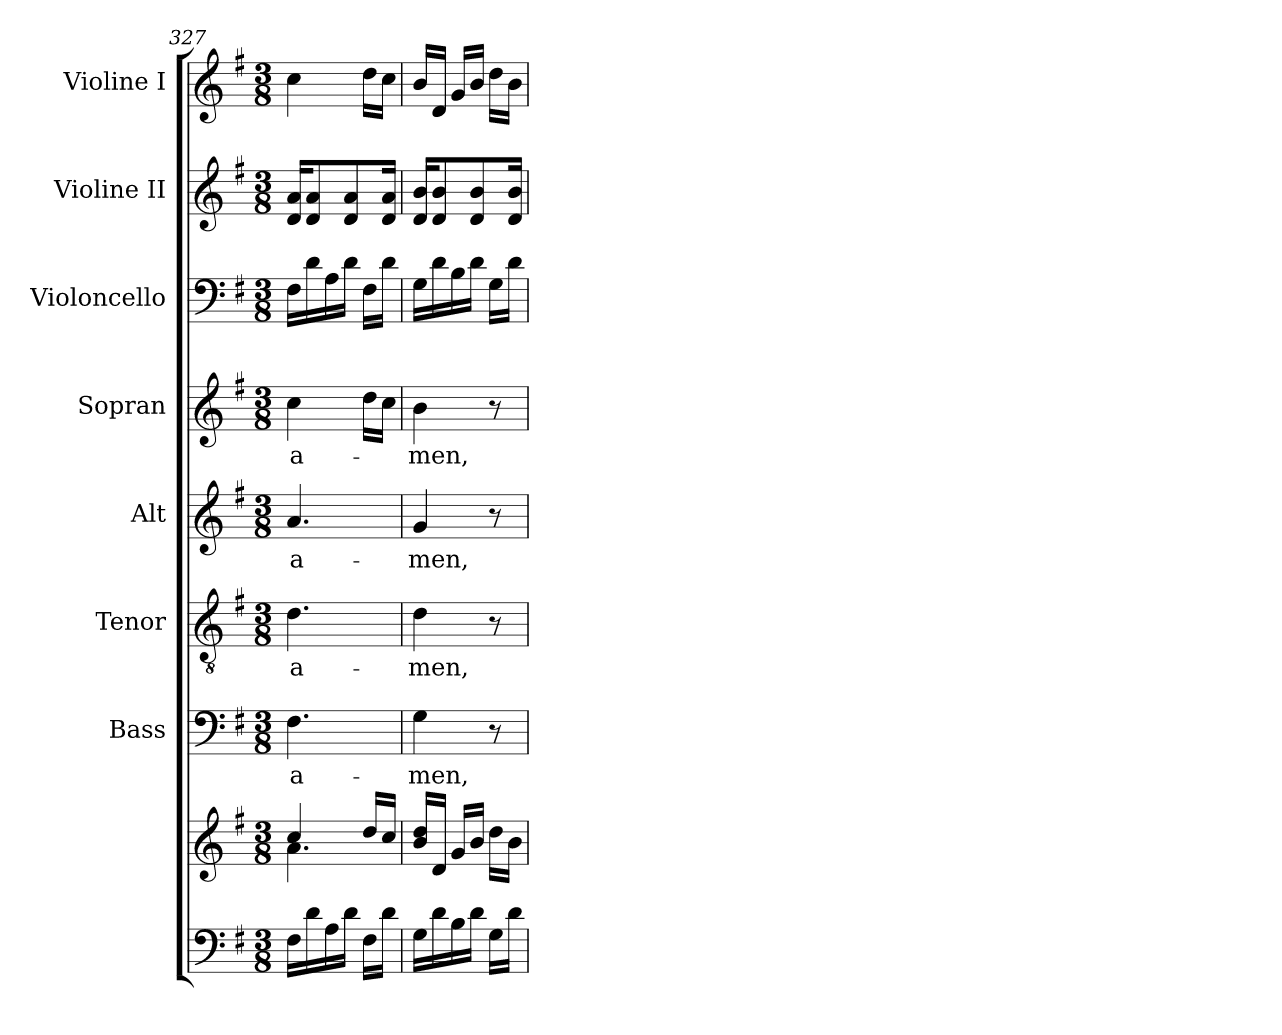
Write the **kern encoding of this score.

**kern	**kern	**kern	**text	**kern	**text	**kern	**text	**kern	**text	**kern	**kern	**kern
*part8	*part8	*part7	*part7	*part6	*part6	*part5	*part5	*part4	*part4	*part3	*part2	*part1
*staff9	*staff8	*staff7	*staff7	*staff6	*staff6	*staff5	*staff5	*staff4	*staff4	*staff3	*staff2	*staff1
*	*	*I"Bass	*	*I"Tenor	*	*I"Alt	*	*I"Sopran	*	*I"Violoncello	*I"Violine II	*I"Violine I
*	*	*I'B.	*	*I'T.	*	*I'A.	*	*I'S.	*	*I'Vc.	*I'Vl. II	*I'Vl. I
*clefF4	*clefG2	*clefF4	*	*clefGv2	*	*clefG2	*	*clefG2	*	*clefF4	*clefG2	*clefG2
*	*	*	*	*	*	*	*	*	*	*ITrd7c12	*	*
*k[f#]	*k[f#]	*k[f#]	*	*k[f#]	*	*k[f#]	*	*k[f#]	*	*k[f#]	*k[f#]	*k[f#]
*G:	*G:	*G:	*	*G:	*	*G:	*	*G:	*	*G:	*G:	*G:
*M3/8	*M3/8	*M3/8	*	*M3/8	*	*M3/8	*	*M3/8	*	*M3/8	*M3/8	*M3/8
=327	=327	=327	=327	=327	=327	=327	=327	=327	=327	=327	=327	=327
*	*^	*	*	*	*	*	*	*	*	*	*	*
!	!	!	!	!LO:LY:b	!	!LO:LY:b	!	!LO:LY:b	!	!LO:LY:b	!	!	!
16F#\LL	4cc/	4.a\	4.F#\	a-	4.d\	a-	4.a/	a-	4cc\	a-	16FF#\LL	16d/ 16a/KL	4cc\
16d\	.	.	.	.	.	.	.	.	.	.	16D\	8d/ 8a/	.
16A\	.	.	.	.	.	.	.	.	.	.	16AA\	.	.
16d\JJ	.	.	.	.	.	.	.	.	.	.	16D\JJ	8d/ 8a/	.
16F#\LL	16dd/LL	.	.	.	.	.	.	.	16dd\LL	.	16FF#\LL	.	16dd\LL
16d\JJ	16cc/JJ	.	.	.	.	.	.	.	16cc\JJ	.	16D\JJ	16d/ 16a/Jk	16cc\JJ
*	*v	*v	*	*	*	*	*	*	*	*	*	*	*
=328	=328	=328	=328	=328	=328	=328	=328	=328	=328	=328	=328	=328
!	!	!	!LO:LY:b	!	!LO:LY:b	!	!LO:LY:b	!	!LO:LY:b	!	!	!
16G\LL	16b/ 16dd/LL	4G\	-men,	4d\	-men,	4g/	-men,	4b\	-men,	16GG\LL	16d/ 16b/KL	16b/LL
16d\	16d/JJ	.	.	.	.	.	.	.	.	16D\	8d/ 8b/	16d/JJ
16B\	16g/LL	.	.	.	.	.	.	.	.	16BB\	.	16g/LL
16d\JJ	16b/JJ	.	.	.	.	.	.	.	.	16D\JJ	8d/ 8b/	16b/JJ
16G\LL	16dd\LL	8r	.	8r	.	8r	.	8r	.	16GG\LL	.	16dd\LL
16d\JJ	16b\JJ	.	.	.	.	.	.	.	.	16D\JJ	16d/ 16b/Jk	16b\JJ
=	=	=	=	=	=	=	=	=	=	=	=	=
*-	*-	*-	*-	*-	*-	*-	*-	*-	*-	*-	*-	*-
